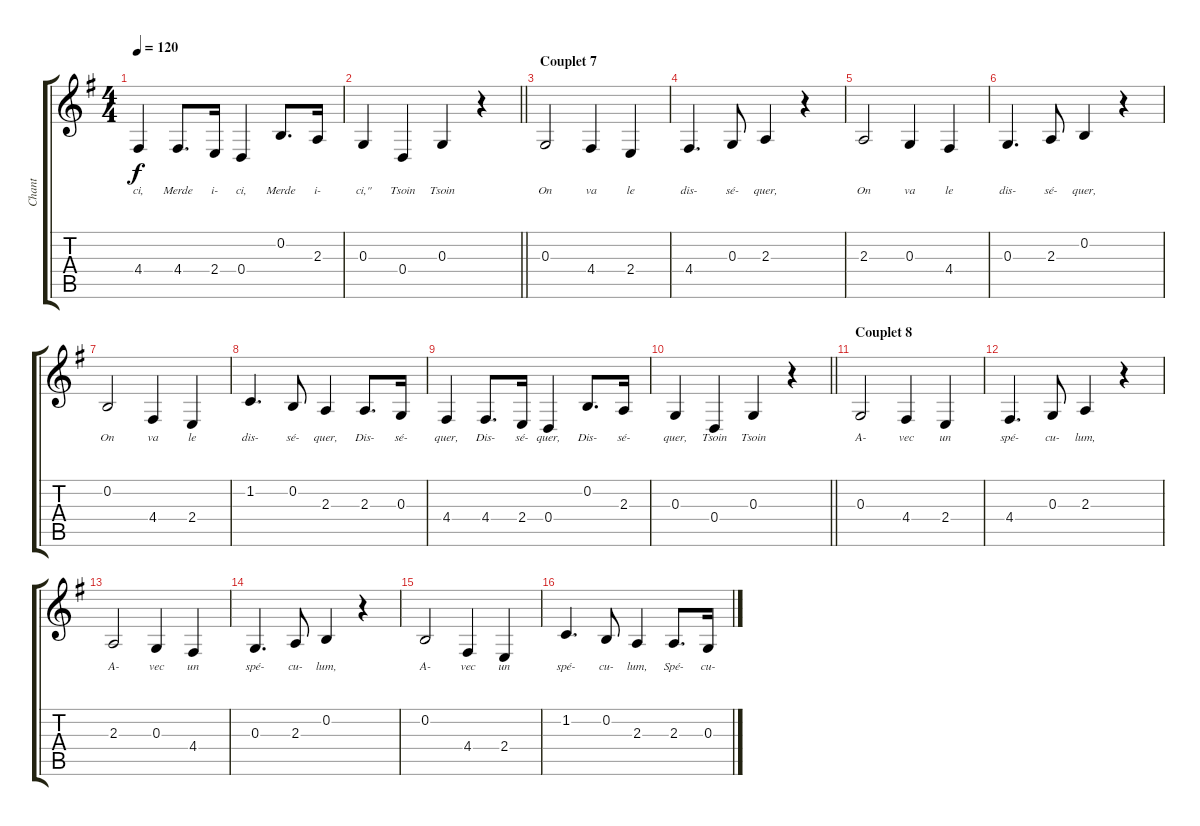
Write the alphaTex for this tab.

\track ("Chant" "Chant") {instrument violin}
\staff {score tabs}
\tuning (E4 B3 G3 D3 A2 E2) {hide}
\ts (4 4)
\tempo 120
\clef g2
\ks g
4.4.4{lyrics (0 "ci,") lyrics (1 "") lyrics (2 "") lyrics (3 "") lyrics (4 "") dy f} 4.4.8{d lyrics (0 "Merde") lyrics (1 "") lyrics (2 "") lyrics (3 "") lyrics (4 "")} 2.4.16{lyrics (0 "i-") lyrics (1 "") lyrics (2 "") lyrics (3 "") lyrics (4 "")} 0.4.4{lyrics (0 "ci,") lyrics (1 "") lyrics (2 "") lyrics (3 "") lyrics (4 "")} 0.2.8{d lyrics (0 "Merde") lyrics (1 "") lyrics (2 "") lyrics (3 "") lyrics (4 "")} 2.3.16{lyrics (0 "i-") lyrics (1 "") lyrics (2 "") lyrics (3 "") lyrics (4 "")} |
\barLineRight lightlight
0.3.4{lyrics (0 "ci,\"") lyrics (1 "") lyrics (2 "") lyrics (3 "") lyrics (4 "")} 0.4.4{lyrics (0 "Tsoin") lyrics (1 "") lyrics (2 "") lyrics (3 "") lyrics (4 "")} 0.3.4{lyrics (0 "Tsoin") lyrics (1 "") lyrics (2 "") lyrics (3 "") lyrics (4 "")} r.4 |
\section ("" "Couplet 7")
0.3.2{lyrics (0 "On") lyrics (1 "") lyrics (2 "") lyrics (3 "") lyrics (4 "")} 4.4.4{lyrics (0 "va") lyrics (1 "") lyrics (2 "") lyrics (3 "") lyrics (4 "")} 2.4.4{lyrics (0 "le") lyrics (1 "") lyrics (2 "") lyrics (3 "") lyrics (4 "")} |
4.4.4{d lyrics (0 "dis-") lyrics (1 "") lyrics (2 "") lyrics (3 "") lyrics (4 "")} 0.3.8{lyrics (0 "sé-") lyrics (1 "") lyrics (2 "") lyrics (3 "") lyrics (4 "")} 2.3.4{lyrics (0 "quer,") lyrics (1 "") lyrics (2 "") lyrics (3 "") lyrics (4 "")} r.4 |
2.3.2{lyrics (0 "On") lyrics (1 "") lyrics (2 "") lyrics (3 "") lyrics (4 "")} 0.3.4{lyrics (0 "va") lyrics (1 "") lyrics (2 "") lyrics (3 "") lyrics (4 "")} 4.4.4{lyrics (0 "le") lyrics (1 "") lyrics (2 "") lyrics (3 "") lyrics (4 "")} |
0.3.4{d lyrics (0 "dis-") lyrics (1 "") lyrics (2 "") lyrics (3 "") lyrics (4 "")} 2.3.8{lyrics (0 "sé-") lyrics (1 "") lyrics (2 "") lyrics (3 "") lyrics (4 "")} 0.2.4{lyrics (0 "quer,") lyrics (1 "") lyrics (2 "") lyrics (3 "") lyrics (4 "")} r.4 |
0.2.2{lyrics (0 "On") lyrics (1 "") lyrics (2 "") lyrics (3 "") lyrics (4 "")} 4.4.4{lyrics (0 "va") lyrics (1 "") lyrics (2 "") lyrics (3 "") lyrics (4 "")} 2.4.4{lyrics (0 "le") lyrics (1 "") lyrics (2 "") lyrics (3 "") lyrics (4 "")} |
1.2.4{d lyrics (0 "dis-") lyrics (1 "") lyrics (2 "") lyrics (3 "") lyrics (4 "")} 0.2.8{lyrics (0 "sé-") lyrics (1 "") lyrics (2 "") lyrics (3 "") lyrics (4 "")} 2.3.4{lyrics (0 "quer,") lyrics (1 "") lyrics (2 "") lyrics (3 "") lyrics (4 "")} 2.3.8{d lyrics (0 "Dis-") lyrics (1 "") lyrics (2 "") lyrics (3 "") lyrics (4 "")} 0.3.16{lyrics (0 "sé-") lyrics (1 "") lyrics (2 "") lyrics (3 "") lyrics (4 "")} |
4.4.4{lyrics (0 "quer,") lyrics (1 "") lyrics (2 "") lyrics (3 "") lyrics (4 "")} 4.4.8{d lyrics (0 "Dis-") lyrics (1 "") lyrics (2 "") lyrics (3 "") lyrics (4 "")} 2.4.16{lyrics (0 "sé-") lyrics (1 "") lyrics (2 "") lyrics (3 "") lyrics (4 "")} 0.4.4{lyrics (0 "quer,") lyrics (1 "") lyrics (2 "") lyrics (3 "") lyrics (4 "")} 0.2.8{d lyrics (0 "Dis-") lyrics (1 "") lyrics (2 "") lyrics (3 "") lyrics (4 "")} 2.3.16{lyrics (0 "sé-") lyrics (1 "") lyrics (2 "") lyrics (3 "") lyrics (4 "")} |
\barLineRight lightlight
0.3.4{lyrics (0 "quer,") lyrics (1 "") lyrics (2 "") lyrics (3 "") lyrics (4 "")} 0.4.4{lyrics (0 "Tsoin") lyrics (1 "") lyrics (2 "") lyrics (3 "") lyrics (4 "")} 0.3.4{lyrics (0 "Tsoin") lyrics (1 "") lyrics (2 "") lyrics (3 "") lyrics (4 "")} r.4 |
\section ("" "Couplet 8")
0.3.2{lyrics (0 "A-") lyrics (1 "") lyrics (2 "") lyrics (3 "") lyrics (4 "")} 4.4.4{lyrics (0 "vec") lyrics (1 "") lyrics (2 "") lyrics (3 "") lyrics (4 "")} 2.4.4{lyrics (0 "un") lyrics (1 "") lyrics (2 "") lyrics (3 "") lyrics (4 "")} |
4.4.4{d lyrics (0 "spé-") lyrics (1 "") lyrics (2 "") lyrics (3 "") lyrics (4 "")} 0.3.8{lyrics (0 "cu-") lyrics (1 "") lyrics (2 "") lyrics (3 "") lyrics (4 "")} 2.3.4{lyrics (0 "lum,") lyrics (1 "") lyrics (2 "") lyrics (3 "") lyrics (4 "")} r.4 |
2.3.2{lyrics (0 "A-") lyrics (1 "") lyrics (2 "") lyrics (3 "") lyrics (4 "")} 0.3.4{lyrics (0 "vec") lyrics (1 "") lyrics (2 "") lyrics (3 "") lyrics (4 "")} 4.4.4{lyrics (0 "un") lyrics (1 "") lyrics (2 "") lyrics (3 "") lyrics (4 "")} |
0.3.4{d lyrics (0 "spé-") lyrics (1 "") lyrics (2 "") lyrics (3 "") lyrics (4 "")} 2.3.8{lyrics (0 "cu-") lyrics (1 "") lyrics (2 "") lyrics (3 "") lyrics (4 "")} 0.2.4{lyrics (0 "lum,") lyrics (1 "") lyrics (2 "") lyrics (3 "") lyrics (4 "")} r.4 |
0.2.2{lyrics (0 "A-") lyrics (1 "") lyrics (2 "") lyrics (3 "") lyrics (4 "")} 4.4.4{lyrics (0 "vec") lyrics (1 "") lyrics (2 "") lyrics (3 "") lyrics (4 "")} 2.4.4{lyrics (0 "un") lyrics (1 "") lyrics (2 "") lyrics (3 "") lyrics (4 "")} |
1.2.4{d lyrics (0 "spé-") lyrics (1 "") lyrics (2 "") lyrics (3 "") lyrics (4 "")} 0.2.8{lyrics (0 "cu-") lyrics (1 "") lyrics (2 "") lyrics (3 "") lyrics (4 "")} 2.3.4{lyrics (0 "lum,") lyrics (1 "") lyrics (2 "") lyrics (3 "") lyrics (4 "")} 2.3.8{d lyrics (0 "Spé-") lyrics (1 "") lyrics (2 "") lyrics (3 "") lyrics (4 "")} 0.3.16{lyrics (0 "cu-") lyrics (1 "") lyrics (2 "") lyrics (3 "") lyrics (4 "")}
